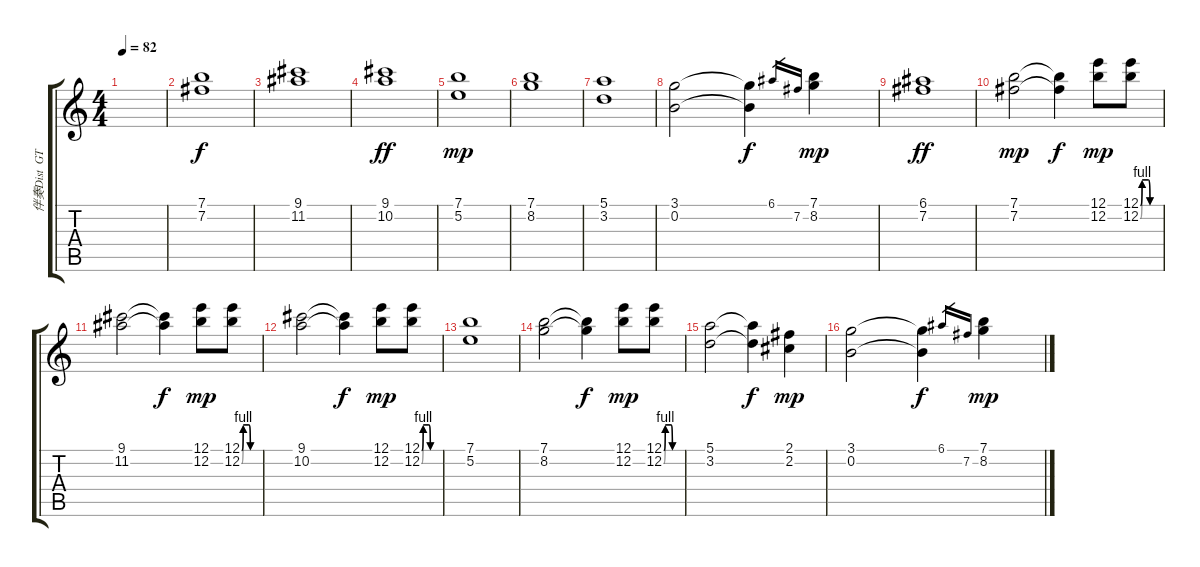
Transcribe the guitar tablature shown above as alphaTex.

\track ("伴奏Dist  GT" "伴奏Dist  GT") {instrument overdrivenguitar}
\staff {score tabs}
\tuning (E4 B3 G3 D3 A2 E2) {hide}
\ts (4 4)
\tempo 82
\clef g2
\ks c
|
(7.1 7.2).1 |
(9.1 11.2).1 |
(9.1 10.2).1{dy ff} |
(7.1 5.2).1{dy mp} |
(7.1 8.2).1 |
(5.1 3.2).1 |
(3.1 0.2).2 (3.1{t} 0.2{t}).4{dy f} 6.1.16{gr} 7.2.16{gr} (7.1 8.2).4{dy mp} |
(6.1 7.2).1{dy ff} |
(7.1 7.2).2{dy mp} (7.1{t} 7.2{t}).4{dy f} (12.1 12.2).8{dy mp} (12.1{be (custom 0 0 5 4 7 4 25 4 30 0 60 0)} 12.2{be (custom 0 0 5 4 23 4 25 4 30 0 60 0)}).8 |
(9.1 11.2).2 (9.1{t} 11.2{t}).4{dy f} (12.1 12.2).8{dy mp} (12.1{be (custom 0 0 5 4 7 4 25 4 30 0 60 0)} 12.2{be (custom 0 0 5 4 23 4 25 4 30 0 60 0)}).8 |
(9.1 10.2).2 (9.1{t} 10.2{t}).4{dy f} (12.1 12.2).8{dy mp} (12.1{be (custom 0 0 5 4 7 4 25 4 30 0 60 0)} 12.2{be (custom 0 0 5 4 23 4 25 4 30 0 60 0)}).8 |
(7.1 5.2).1 |
(7.1 8.2).2 (7.1{t} 8.2{t}).4{dy f} (12.1 12.2).8{dy mp} (12.1{be (custom 0 0 5 4 7 4 25 4 30 0 60 0)} 12.2{be (custom 0 0 5 4 23 4 25 4 30 0 60 0)}).8 |
(5.1 3.2).2 (5.1{t} 3.2{t}).4{dy f} (2.1 2.2).4{dy mp} |
(3.1 0.2).2 (3.1{t} 0.2{t}).4{dy f} 6.1.16{gr} 7.2.16{gr} (7.1 8.2).4{dy mp}
